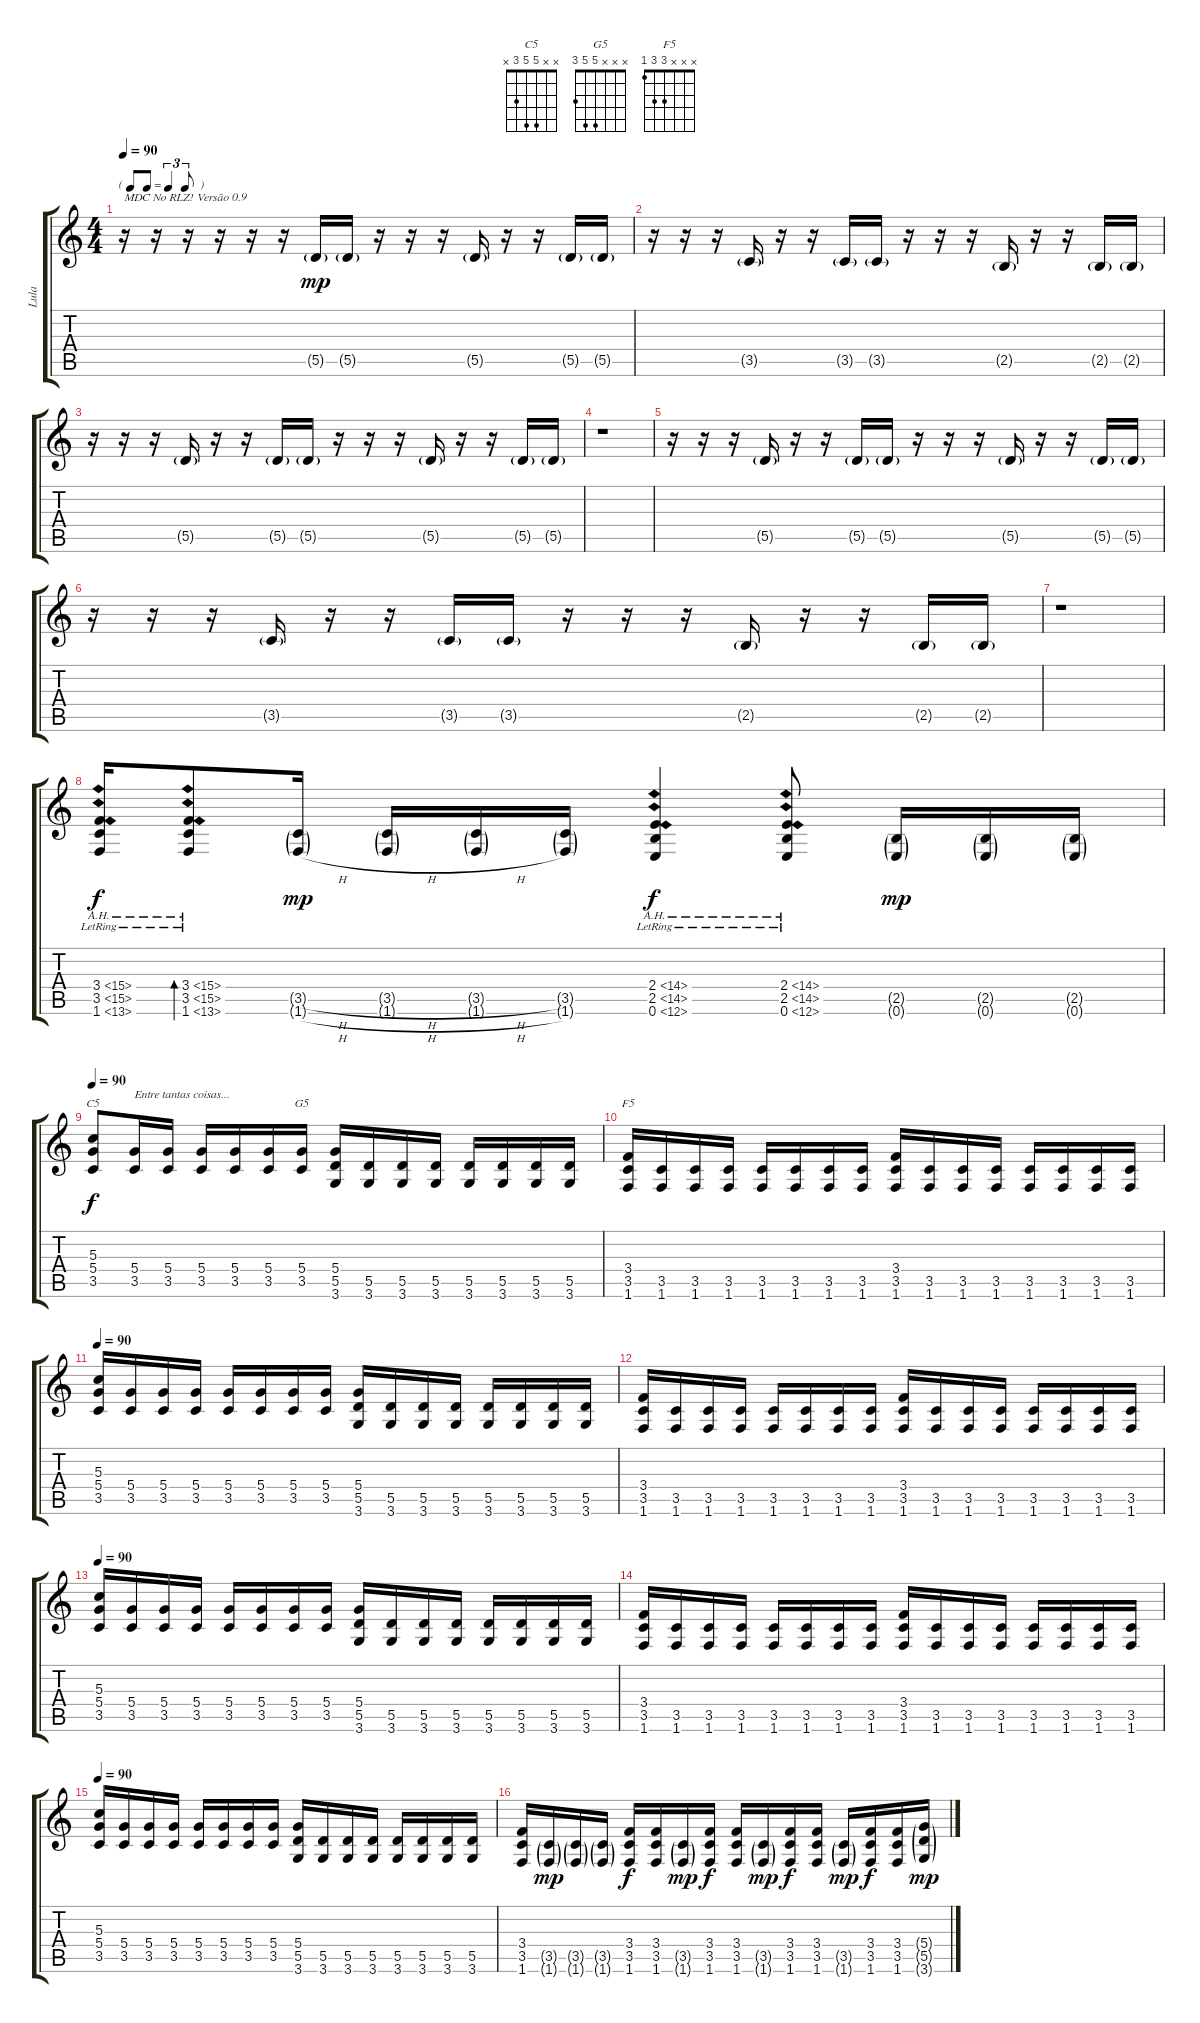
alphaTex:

\track ("Lula" "Lula") {instrument distortionguitar}
\staff {score tabs}
\tuning (E4 B3 G3 D3 A2 E2) {hide}
\chord ("C5" x x 5 5 3 x)
\chord ("G5" x x x 5 5 3)
\chord ("F5" x x x 3 3 1)
\ts (4 4)
\tf triplet8th
\tempo 90
\clef g2
\ks c
r.16{txt "MDC No RLZ! Versão 0.9" dy mp instrument distortionguitar} r.16 r.16 r.16 r.16 r.16 5.5{g}.16 5.5{g}.16 r.16 r.16 r.16 5.5{g}.16 r.16 r.16 5.5{g}.16 5.5{g}.16 |
r.16 r.16 r.16 3.5{g}.16 r.16 r.16 3.5{g}.16 3.5{g}.16 r.16 r.16 r.16 2.5{g}.16 r.16 r.16 2.5{g}.16 2.5{g}.16 |
r.16 r.16 r.16 5.5{g}.16 r.16 r.16 5.5{g}.16 5.5{g}.16 r.16 r.16 r.16 5.5{g}.16 r.16 r.16 5.5{g}.16 5.5{g}.16 |
r.1 |
r.16 r.16 r.16 5.5{g}.16 r.16 r.16 5.5{g}.16 5.5{g}.16 r.16 r.16 r.16 5.5{g}.16 r.16 r.16 5.5{g}.16 5.5{g}.16 |
r.16 r.16 r.16 3.5{g}.16 r.16 r.16 3.5{g}.16 3.5{g}.16 r.16 r.16 r.16 2.5{g}.16 r.16 r.16 2.5{g}.16 2.5{g}.16 |
r.1 |
(3.4{ah 12 lr} 3.5{ah 12 lr} 1.6{ah 12}).16{dy f volume 16} (3.4{ah 12 lr} 3.5{ah 12} 1.6{ah 12 lr}).8{bd 120} (3.5{h g} 1.6{h g}).16{dy mp} (3.5{h g} 1.6{h g}).16 (3.5{h g} 1.6{h g}).16 (3.5{g} 1.6{g}).16 (2.4{ah 12 lr} 2.5{ah 12 lr} 0.6{ah 12 lr}).4{dy f} (2.4{ah 12 lr} 2.5{ah 12 lr} 0.6{ah 12 lr}).8 (2.5{g} 0.6{g}).16{dy mp} (2.5{g} 0.6{g}).16 (2.5{g} 0.6{g}).16 |
\tempo 90
(5.3 5.4 3.5).8{ch "C5" dy f volume 13 instrument distortionguitar} (5.4 3.5).16{txt "Entre tantas coisas..."} (5.4 3.5).16 (5.4 3.5).16 (5.4 3.5).16 (5.4 3.5).16 (5.4 3.5).16{ch "G5"} (5.4 5.5 3.6).16 (5.5 3.6).16 (5.5 3.6).16 (5.5 3.6).16 (5.5 3.6).16 (5.5 3.6).16 (5.5 3.6).16 (5.5 3.6).16 |
(3.4 3.5 1.6).16{ch "F5"} (3.5 1.6).16 (3.5 1.6).16 (3.5 1.6).16 (3.5 1.6).16 (3.5 1.6).16 (3.5 1.6).16 (3.5 1.6).16 (3.4 3.5 1.6).16 (3.5 1.6).16 (3.5 1.6).16 (3.5 1.6).16 (3.5 1.6).16 (3.5 1.6).16 (3.5 1.6).16 (3.5 1.6).16 |
\tempo 90
(5.3 5.4 3.5).16 (5.4 3.5).16 (5.4 3.5).16 (5.4 3.5).16 (5.4 3.5).16 (5.4 3.5).16 (5.4 3.5).16 (5.4 3.5).16 (5.4 5.5 3.6).16 (5.5 3.6).16 (5.5 3.6).16 (5.5 3.6).16 (5.5 3.6).16 (5.5 3.6).16 (5.5 3.6).16 (5.5 3.6).16 |
(3.4 3.5 1.6).16 (3.5 1.6).16 (3.5 1.6).16 (3.5 1.6).16 (3.5 1.6).16 (3.5 1.6).16 (3.5 1.6).16 (3.5 1.6).16 (3.4 3.5 1.6).16 (3.5 1.6).16 (3.5 1.6).16 (3.5 1.6).16 (3.5 1.6).16 (3.5 1.6).16 (3.5 1.6).16 (3.5 1.6).16 |
\tempo 90
(5.3 5.4 3.5).16 (5.4 3.5).16 (5.4 3.5).16 (5.4 3.5).16 (5.4 3.5).16 (5.4 3.5).16 (5.4 3.5).16 (5.4 3.5).16 (5.4 5.5 3.6).16 (5.5 3.6).16 (5.5 3.6).16 (5.5 3.6).16 (5.5 3.6).16 (5.5 3.6).16 (5.5 3.6).16 (5.5 3.6).16 |
(3.4 3.5 1.6).16 (3.5 1.6).16 (3.5 1.6).16 (3.5 1.6).16 (3.5 1.6).16 (3.5 1.6).16 (3.5 1.6).16 (3.5 1.6).16 (3.4 3.5 1.6).16 (3.5 1.6).16 (3.5 1.6).16 (3.5 1.6).16 (3.5 1.6).16 (3.5 1.6).16 (3.5 1.6).16 (3.5 1.6).16 |
\tempo 90
(5.3 5.4 3.5).16 (5.4 3.5).16 (5.4 3.5).16 (5.4 3.5).16 (5.4 3.5).16 (5.4 3.5).16 (5.4 3.5).16 (5.4 3.5).16 (5.4 5.5 3.6).16 (5.5 3.6).16 (5.5 3.6).16 (5.5 3.6).16 (5.5 3.6).16 (5.5 3.6).16 (5.5 3.6).16 (5.5 3.6).16 |
(3.4 3.5 1.6).16 (3.5{g} 1.6{g}).16{dy mp} (3.5{g} 1.6{g}).16 (3.5{g} 1.6{g}).16 (3.4 3.5 1.6).16{dy f} (3.4 3.5 1.6).16 (3.5{g} 1.6{g}).16{dy mp} (3.4 3.5 1.6).16{dy f} (3.4 3.5 1.6).16 (3.5{g} 1.6{g}).16{dy mp} (3.4 3.5 1.6).16{dy f} (3.4 3.5 1.6).16 (3.5{g} 1.6{g}).16{dy mp} (3.4 3.5 1.6).16{dy f} (3.4 3.5 1.6).16 (5.4{g} 5.5{g} 3.6{g}).16{dy mp}
